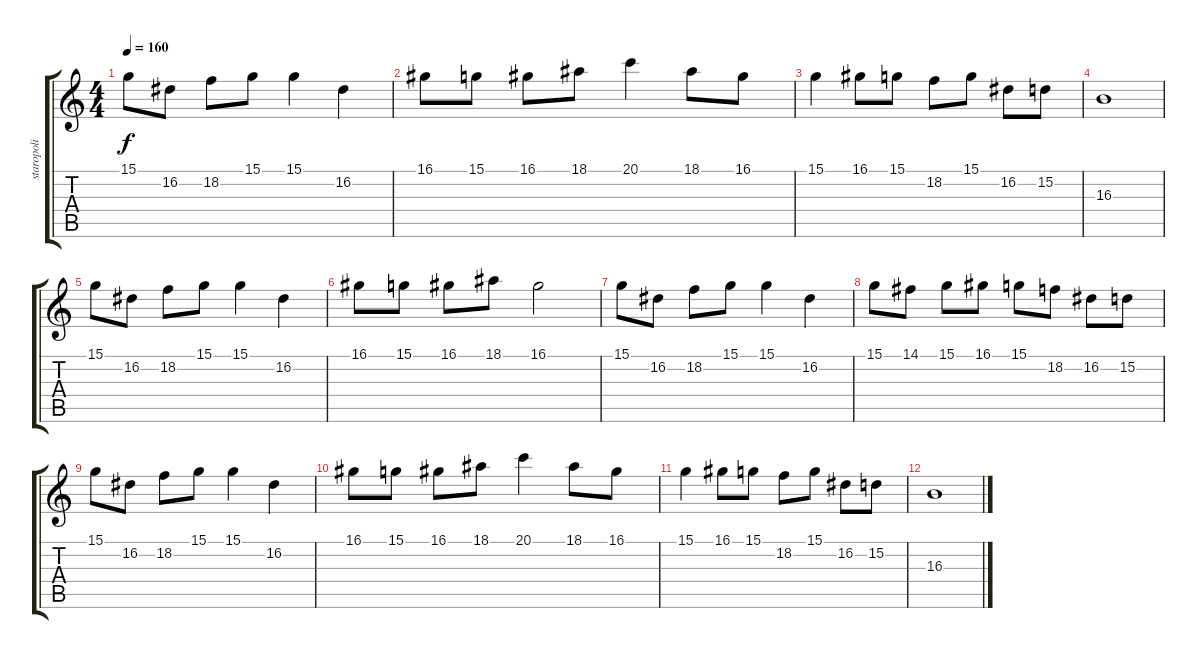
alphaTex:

\track ("staropoli (giuly)" "staropoli ") {instrument harpsichord}
\staff {score tabs}
\tuning (E4 B3 G3 D3 A2 E2) {hide}
\ts (4 4)
\tempo 160
\clef g2
\ks c
15.1.8{dy f} 16.2.8 18.2.8 15.1.8 15.1.4 16.2.4 |
16.1.8 15.1.8 16.1.8 18.1.8 20.1.4 18.1.8 16.1.8 |
15.1.4 16.1.8 15.1.8 18.2.8 15.1.8 16.2.8 15.2.8 |
16.3.1 |
15.1.8 16.2.8 18.2.8 15.1.8 15.1.4 16.2.4 |
16.1.8 15.1.8 16.1.8 18.1.8 16.1.2 |
15.1.8 16.2.8 18.2.8 15.1.8 15.1.4 16.2.4 |
15.1.8 14.1.8 15.1.8 16.1.8 15.1.8 18.2.8 16.2.8 15.2.8 |
15.1.8 16.2.8 18.2.8 15.1.8 15.1.4 16.2.4 |
16.1.8 15.1.8 16.1.8 18.1.8 20.1.4 18.1.8 16.1.8 |
15.1.4 16.1.8 15.1.8 18.2.8 15.1.8 16.2.8 15.2.8 |
16.3.1
